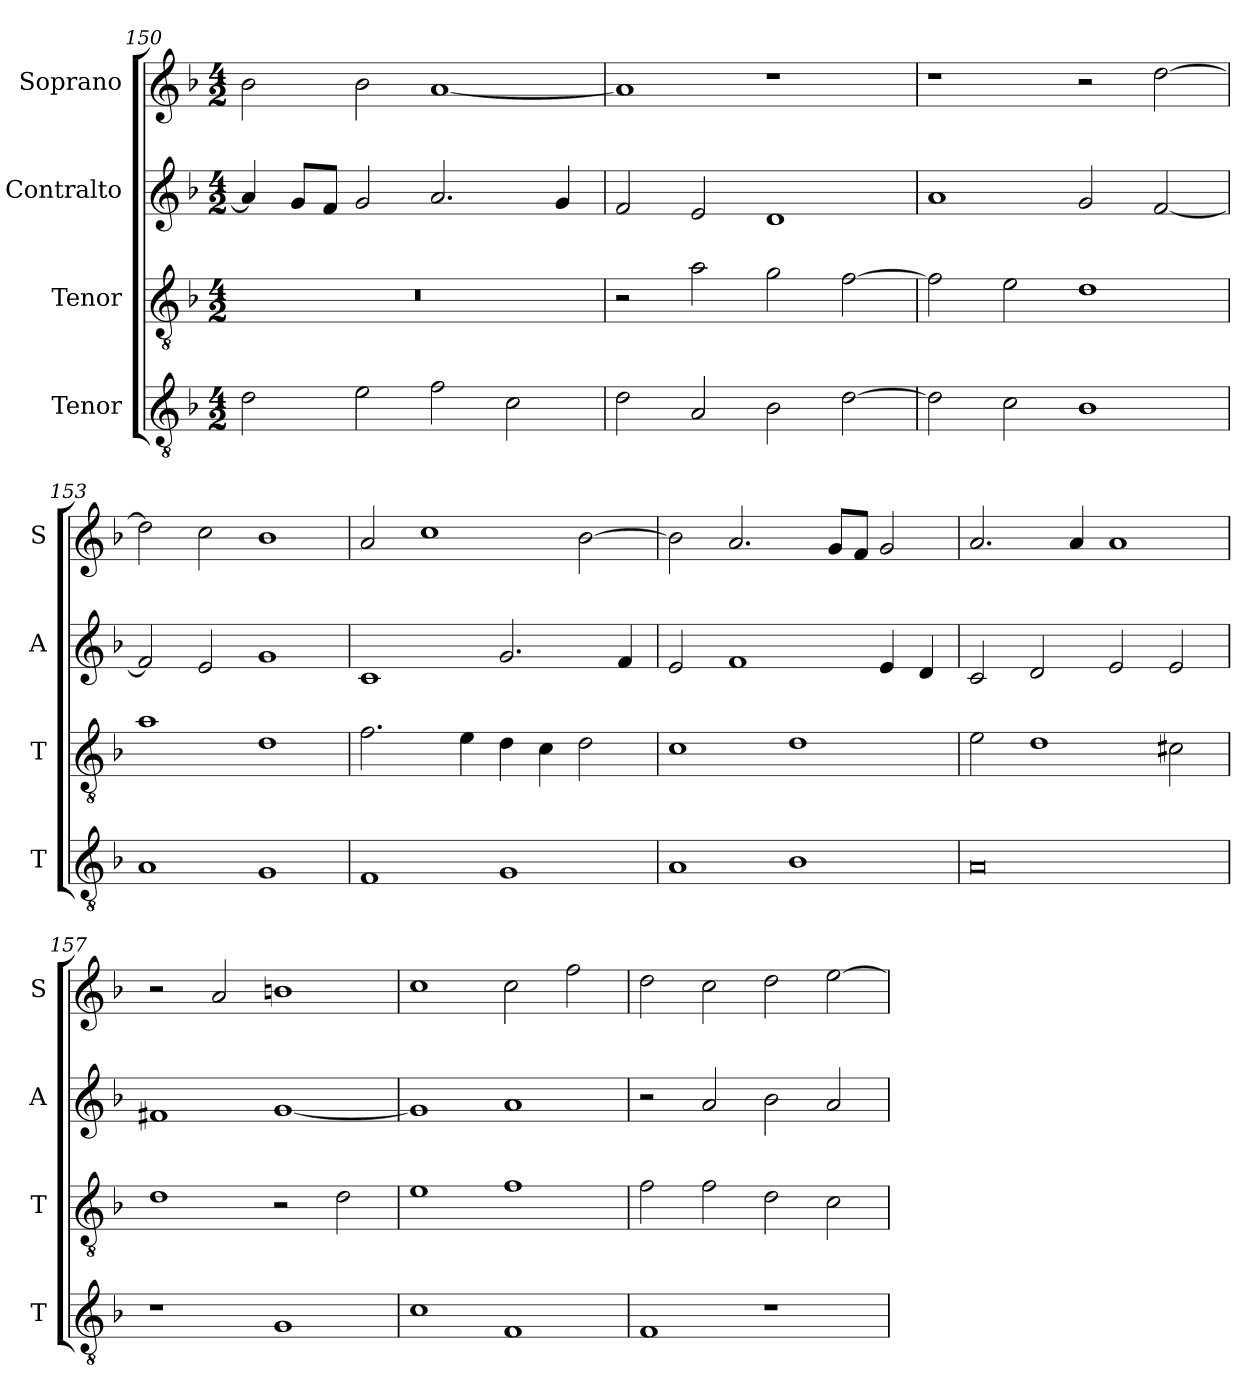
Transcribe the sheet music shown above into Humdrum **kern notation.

**kern	**kern	**kern	**kern
*part4	*part3	*part2	*part1
*staff4	*staff3	*staff2	*staff1
*I"Tenor	*I"Tenor	*I"Contralto	*I"Soprano
*I'T	*I'T	*I'A	*I'S
*clefGv2	*clefGv2	*clefG2	*clefG2
*k[b-]	*k[b-]	*k[b-]	*k[b-]
*F:ion	*F:ion	*F:ion	*F:ion
*M4/2	*M4/2	*M4/2	*M4/2
=150	=150	=150	=150
2d	0r	4a]	2b-
.	.	8g/L	.
.	.	8f/J	.
2e	.	2g	2b-
2f	.	2.a	[1a
2c	.	.	.
.	.	4g	.
=151	=151	=151	=151
2d	2r	2f	1a]
2A	2a	2e	.
2B-	2g	1d	1r
[2d	[2f	.	.
=152	=152	=152	=152
2d]	2f]	1a	1r
2c	2e	.	.
1B-	1d	2g	2r
.	.	[2f	[2dd
=153	=153	=153	=153
1A	1a	2f]	2dd]
.	.	2e	2cc
1G	1d	1g	1b-
=154	=154	=154	=154
1F	2.f	1c	2a
.	.	.	1cc
.	4e	.	.
1G	4d	2.g	.
.	4c	.	.
.	2d	.	[2b-
.	.	4f	.
=155	=155	=155	=155
1A	1c	2e	2b-]
.	.	1f	2.a
1B-	1d	.	.
.	.	.	8g/L
.	.	.	8f/J
.	.	4e	2g
.	.	4d	.
=156	=156	=156	=156
0A	2e	2c	2.a
.	1d	2d	.
.	.	.	4a
.	.	2e	1a
.	2c#X	2e	.
=157	=157	=157	=157
1r	1d	1f#X	2r
.	.	.	2a
1G	2r	[1g	1bn
.	2d	.	.
=158	=158	=158	=158
1c	1e	1g]	1cc
1F	1f	1a	2cc
.	.	.	2ff
=159	=159	=159	=159
1F	2f	2r	2dd
.	2f	2a	2cc
1r	2d	2b-	2dd
.	2c	2a	[2ee
=	=	=	=
*-	*-	*-	*-
